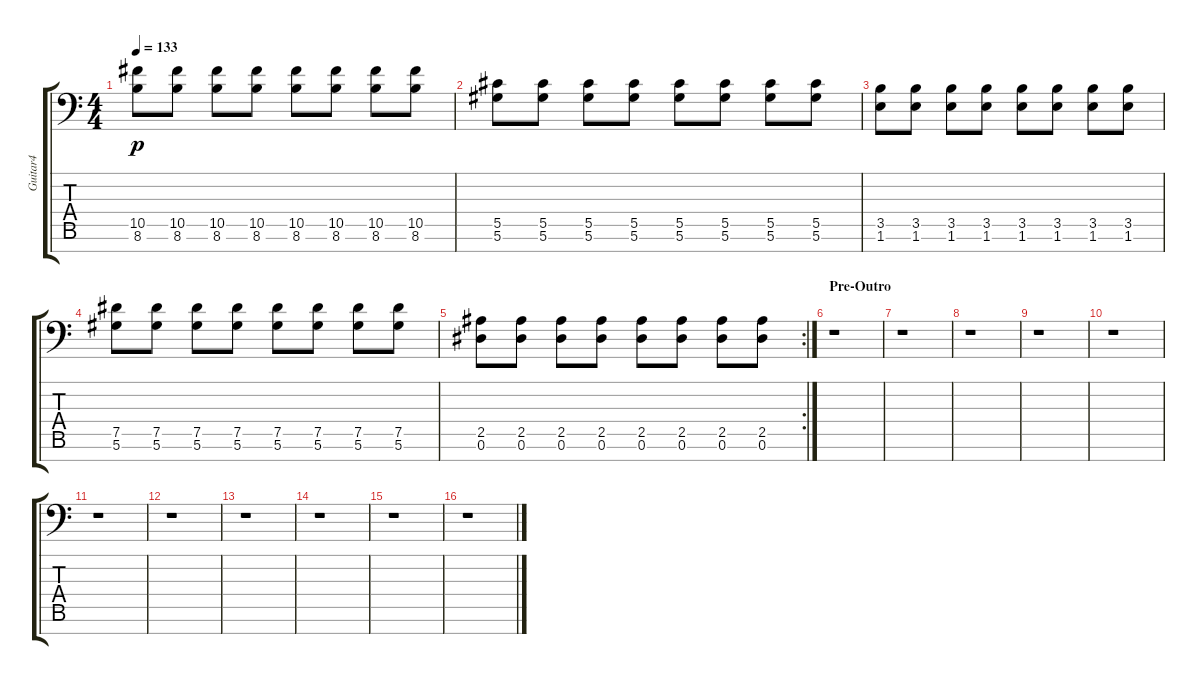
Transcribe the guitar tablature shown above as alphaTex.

\track ("Guitar4" "Guitar4") {instrument acousticguitarsteel}
\staff {score tabs}
\tuning (Eb4 Bb3 Gb3 Db3 Ab2 Eb2 Ab1) {hide}
\ts (4 4)
\tempo 133
\clef f4
\ks c
(10.5 8.6).8{dy p} (10.5 8.6).8 (10.5 8.6).8 (10.5 8.6).8 (10.5 8.6).8 (10.5 8.6).8 (10.5 8.6).8 (10.5 8.6).8 |
(5.5 5.6).8 (5.5 5.6).8 (5.5 5.6).8 (5.5 5.6).8 (5.5 5.6).8 (5.5 5.6).8 (5.5 5.6).8 (5.5 5.6).8 |
(3.5 1.6).8 (3.5 1.6).8 (3.5 1.6).8 (3.5 1.6).8 (3.5 1.6).8 (3.5 1.6).8 (3.5 1.6).8 (3.5 1.6).8 |
(7.5 5.6).8 (7.5 5.6).8 (7.5 5.6).8 (7.5 5.6).8 (7.5 5.6).8 (7.5 5.6).8 (7.5 5.6).8 (7.5 5.6).8 |
\rc 2
(2.5 0.6).8 (2.5 0.6).8 (2.5 0.6).8 (2.5 0.6).8 (2.5 0.6).8 (2.5 0.6).8 (2.5 0.6).8 (2.5 0.6).8 |
\section ("" "Pre-Outro")
r.1 |
r.1 |
r.1 |
r.1 |
r.1 |
r.1 |
r.1 |
r.1 |
r.1 |
r.1 |
r.1
